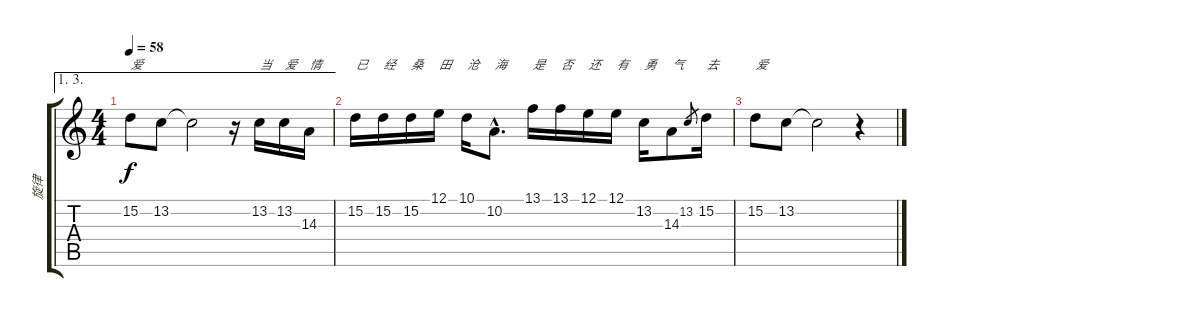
\track ("旋律" "旋律") {instrument sopranosax}
\staff {score tabs}
\tuning (E4 B3 G3 D3 A2 E2) {hide}
\ae (1 3)
\ts (4 4)
\tempo 58
\clef g2
\ks c
15.2.8{txt "爱" dy f volume 13} 13.2.8 13.2{t}.2 r.16 13.2.16{txt "当" volume 10} 13.2.16{txt "爱"} 14.3.16{txt "情"} |
15.2.16{txt "已"} 15.2.16{txt "经"} 15.2.16{txt "桑"} 12.1.16{txt "田"} 10.1.16{txt "沧"} 10.2{hac}.8{d txt "海"} 13.1.16{txt "是"} 13.1.16{txt "否"} 12.1.16{txt "还"} 12.1.16{txt "有"} 13.2.16{txt "勇"} 14.3.8{txt "气"} 13.2.8{gr} 15.2.16{txt "去"} |
15.2.8{txt "爱"} 13.2.8 13.2{t}.2 r.4
